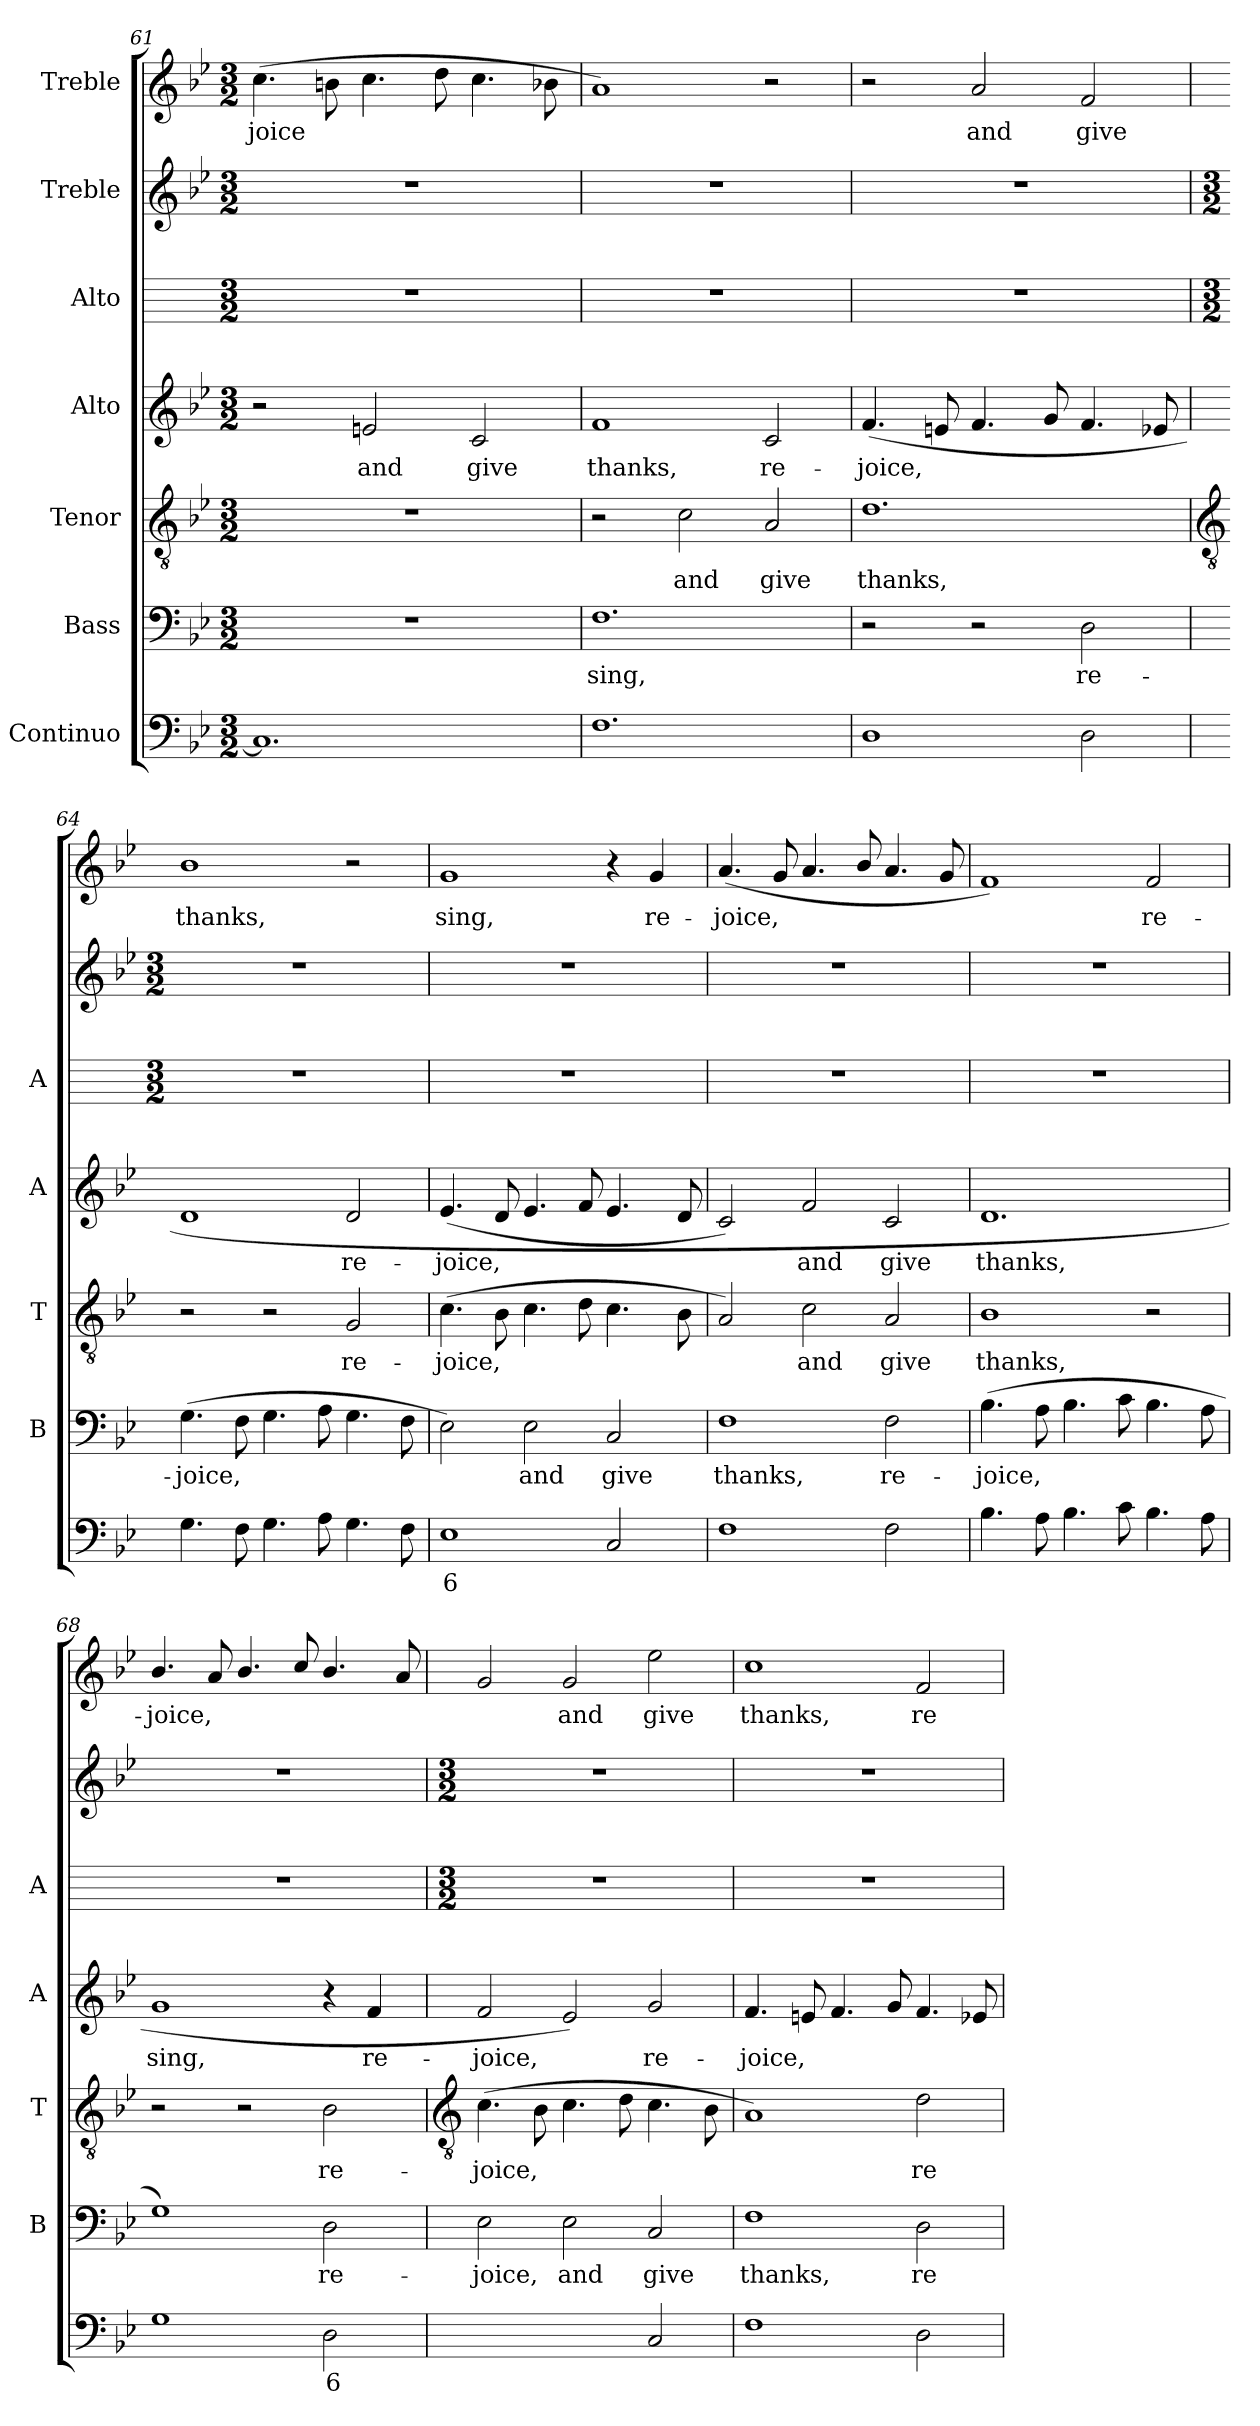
**kern	**text	**text	**kern	**text	**kern	**text	**kern	**text	**kern	**kern	**kern	**text
*part7	*part7	*part7	*part6	*part6	*part5	*part5	*part4	*part4	*part3	*part2	*part1	*part1
*staff7	*staff7	*staff7	*staff6	*staff6	*staff5	*staff5	*staff4	*staff4	*staff3	*staff2	*staff1	*staff1
*I"Continuo	*	*	*I"Bass	*	*I"Tenor	*	*I"Alto	*	*I"Alto	*I"Treble	*I"Treble	*
*	*	*	*I'B	*	*I'T	*	*I'A	*	*I'A	*	*	*
*clefF4	*	*	*clefF4	*	*clefGv2	*	*clefG2	*	*	*clefG2	*clefG2	*
*k[b-e-]	*	*	*k[b-e-]	*	*k[b-e-]	*	*k[b-e-]	*	*	*k[b-e-]	*k[b-e-]	*
*B-:	*	*	*B-:	*	*B-:	*	*B-:	*	*	*B-:	*B-:	*
*M3/2	*	*	*M3/2	*	*M3/2	*	*M3/2	*	*M3/2	*M3/2	*M3/2	*
=61	=61	=61	=61	=61	=61	=61	=61	=61	=61	=61	=61	=61
!	!	!	!LO:N:vis=1	!	!LO:N:vis=1	!	!	!	!	!	!	!LO:LY:b
1.C]	.	.	1.r	.	1.r	.	2r	.	1.r	1.r	(>4.cc	-joice
.	.	.	.	.	.	.	.	.	.	.	8bn	.
!	!	!	!	!	!	!	!	!LO:LY:b	!	!	!	!
.	.	.	.	.	.	.	2en	and	.	.	4.cc	.
.	.	.	.	.	.	.	.	.	.	.	8dd	.
!	!	!	!	!	!	!	!	!LO:LY:b	!	!	!	!
.	.	.	.	.	.	.	2c	give	.	.	4.cc	.
.	.	.	.	.	.	.	.	.	.	.	8b-X	.
=62	=62	=62	=62	=62	=62	=62	=62	=62	=62	=62	=62	=62
!	!	!	!	!LO:LY:b	!	!	!	!LO:LY:b	!	!	!	!
1.F	.	.	1.F	sing,	2r	.	1f	thanks,	1.r	1.r	1a)	.
!	!	!	!	!	!	!LO:LY:b	!	!	!	!	!	!
.	.	.	.	.	2c	and	.	.	.	.	.	.
!	!	!	!	!	!	!LO:LY:b	!	!LO:LY:b	!	!	!	!
.	.	.	.	.	2A	give	2c	re-	.	.	2r	.
=63	=63	=63	=63	=63	=63	=63	=63	=63	=63	=63	=63	=63
!	!	!	!	!	!	!LO:LY:b	!	!LO:LY:b	!	!	!	!
1D	.	.	2r	.	1.d	thanks,	(<4.f	-joice,	1.r	1.r	2r	.
.	.	.	.	.	.	.	8en	.	.	.	.	.
!	!	!	!	!	!	!	!	!	!	!	!	!LO:LY:b
.	.	.	2r	.	.	.	4.f	.	.	.	2a	and
.	.	.	.	.	.	.	8g	.	.	.	.	.
!	!	!	!	!LO:LY:b	!	!	!	!	!	!	!	!LO:LY:b
2D	.	.	2D	re-	.	.	4.f	.	.	.	2f	give
.	.	.	.	.	.	.	8e-X	.	.	.	.	.
!!LO:LB:g=z
=64	=64	=64	=64	=64	=64	=64	=64	=64	=64	=64	=64	=64
*	*	*	*	*	*clefGv2	*	*	*	*	*	*	*
*	*	*	*	*	*	*	*	*	*M3/2	*M3/2	*	*
!	!	!	!	!LO:LY:b	!	!	!	!	!	!	!	!LO:LY:b
4.G	.	.	(>4.G	-joice,	2r	.	1d	.	1.r	1.r	1b-	thanks,
8F	.	.	8F	.	.	.	.	.	.	.	.	.
4.G	.	.	4.G	.	2r	.	.	.	.	.	.	.
8A	.	.	8A	.	.	.	.	.	.	.	.	.
!	!	!	!	!	!	!LO:LY:b	!	!LO:LY:b	!	!	!	!
4.G	.	.	4.G	.	2G	re-	2d	re-	.	.	2r	.
8F	.	.	8F	.	.	.	.	.	.	.	.	.
=65	=65	=65	=65	=65	=65	=65	=65	=65	=65	=65	=65	=65
!	!LO:LY:b	!	!	!	!	!LO:LY:b	!	!LO:LY:b	!	!	!	!LO:LY:b
1E-	6	.	2E-)	.	(>4.c	-joice,	(<4.e-	-joice,	1.r	1.r	1g	sing,
.	.	.	.	.	8B-	.	8d	.	.	.	.	.
!	!	!	!	!LO:LY:b	!	!	!	!	!	!	!	!
.	.	.	2E-	and	4.c	.	4.e-	.	.	.	.	.
.	.	.	.	.	8d	.	8f	.	.	.	.	.
!	!	!	!	!LO:LY:b	!	!	!	!	!	!	!	!
2C	.	.	2C	give	4.c	.	4.e-	.	.	.	4r	.
!	!	!	!	!	!	!	!	!	!	!	!	!LO:LY:b
.	.	.	.	.	.	.	.	.	.	.	4g	re-
.	.	.	.	.	8B-	.	8d	.	.	.	.	.
=66	=66	=66	=66	=66	=66	=66	=66	=66	=66	=66	=66	=66
!	!	!	!	!LO:LY:b	!	!	!	!	!	!	!	!LO:LY:b
1F	.	.	1F	thanks,	2A)	.	2c)	.	1.r	1.r	(<4.a	-joice,
.	.	.	.	.	.	.	.	.	.	.	8g	.
!	!	!	!	!	!	!LO:LY:b	!	!LO:LY:b	!	!	!	!
.	.	.	.	.	2c	and	2f	and	.	.	4.a	.
.	.	.	.	.	.	.	.	.	.	.	8b-/	.
!	!	!	!	!LO:LY:b	!	!LO:LY:b	!	!LO:LY:b	!	!	!	!
2F	.	.	2F	re-	2A	give	2c	give	.	.	4.a	.
.	.	.	.	.	.	.	.	.	.	.	8g	.
=67	=67	=67	=67	=67	=67	=67	=67	=67	=67	=67	=67	=67
!	!	!	!	!LO:LY:b	!	!LO:LY:b	!	!LO:LY:b	!	!	!	!
4.B-	.	.	(>4.B-	-joice,	1B-	thanks,	1.d	thanks,	1.r	1.r	1f)	.
8A	.	.	8A	.	.	.	.	.	.	.	.	.
4.B-	.	.	4.B-	.	.	.	.	.	.	.	.	.
8c	.	.	8c	.	.	.	.	.	.	.	.	.
!	!	!	!	!	!	!	!	!	!	!	!	!LO:LY:b
4.B-	.	.	4.B-	.	2r	.	.	.	.	.	2f	re-
8A	.	.	8A	.	.	.	.	.	.	.	.	.
=68	=68	=68	=68	=68	=68	=68	=68	=68	=68	=68	=68	=68
!	!	!	!	!	!	!	!	!LO:LY:b	!	!	!	!LO:LY:b
1G	.	.	1G)	.	2r	.	1g	sing,	1.r	1.r	4.b-/	-joice,
.	.	.	.	.	.	.	.	.	.	.	8a	.
.	.	.	.	.	2r	.	.	.	.	.	4.b-/	.
.	.	.	.	.	.	.	.	.	.	.	8cc/	.
!	!LO:LY:b	!	!	!LO:LY:b	!	!LO:LY:b	!	!	!	!	!	!
2D	6	.	2D	re-	2B-	re-	4r	.	.	.	4.b-/	.
!	!	!	!	!	!	!	!	!LO:LY:b	!	!	!	!
.	.	.	.	.	.	.	4f	re-	.	.	.	.
.	.	.	.	.	.	.	.	.	.	.	8a	.
!!LO:LB:g=z
=69	=69	=69	=69	=69	=69	=69	=69	=69	=69	=69	=69	=69
*	*	*	*	*	*clefGv2	*	*	*	*	*	*	*
*	*	*	*	*	*	*	*	*	*M3/2	*M3/2	*	*
!	!LO:LY:b	!LO:LY:b	!	!LO:LY:b	!	!LO:LY:b	!	!LO:LY:b	!	!	!	!
[2E-yy	6	9	2E-	-joice,	(>4.c	-joice,	2f	-joice,	1.r	1.r	2g	.
.	.	.	.	.	8B-	.	.	.	.	.	.	.
!	!	!LO:LY:b	!	!LO:LY:b	!	!	!	!	!	!	!	!LO:LY:b
2E-yy]	.	8	2E-	and	4.c	.	2e-)	.	.	.	2g	and
.	.	.	.	.	8d	.	.	.	.	.	.	.
!	!	!	!	!LO:LY:b	!	!	!	!LO:LY:b	!	!	!	!LO:LY:b
2C	.	.	2C	give	4.c	.	2g	re-	.	.	2ee-	give
.	.	.	.	.	8B-	.	.	.	.	.	.	.
=70	=70	=70	=70	=70	=70	=70	=70	=70	=70	=70	=70	=70
!	!	!	!	!LO:LY:b	!	!	!	!LO:LY:b	!	!	!	!LO:LY:b
1F	.	.	1F	thanks,	1A)	.	4.f	-joice,	1.r	1.r	1cc	thanks,
.	.	.	.	.	.	.	8en	.	.	.	.	.
.	.	.	.	.	.	.	4.f	.	.	.	.	.
.	.	.	.	.	.	.	8g	.	.	.	.	.
!	!	!	!	!LO:LY:b	!	!LO:LY:b	!	!	!	!	!	!LO:LY:b
2D	.	.	2D	re-	2d	re-	4.f	.	.	.	2f	re-
.	.	.	.	.	.	.	8e-X	.	.	.	.	.
=	=	=	=	=	=	=	=	=	=	=	=	=
*-	*-	*-	*-	*-	*-	*-	*-	*-	*-	*-	*-	*-
